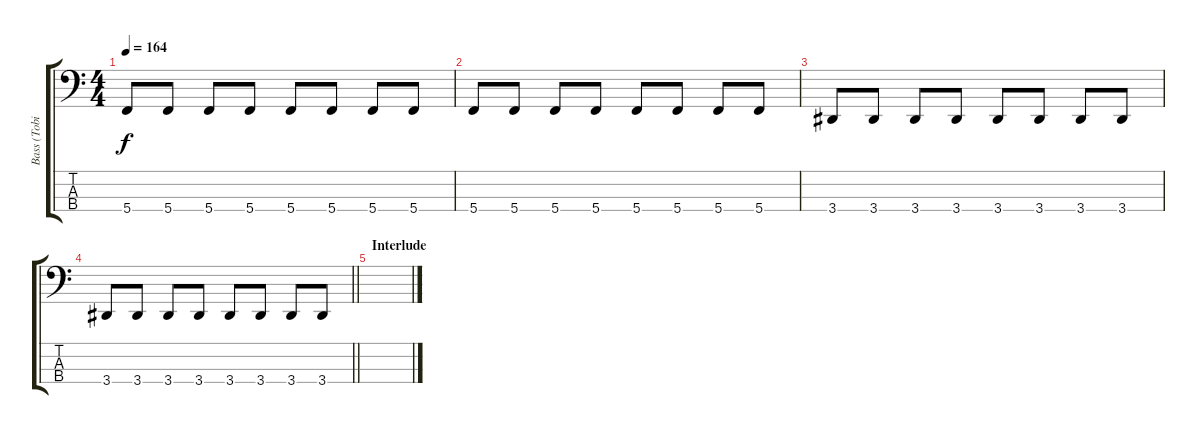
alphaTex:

\track ("Bass (Tobi)" "Bass (Tobi") {instrument electricbassfinger}
\staff {score tabs}
\tuning (F2 C2 G1 C1) {hide}
\ts (4 4)
\tempo 164
\clef f4
\ks c
5.4.8{dy f} 5.4.8 5.4.8 5.4.8 5.4.8 5.4.8 5.4.8 5.4.8 |
5.4.8 5.4.8 5.4.8 5.4.8 5.4.8 5.4.8 5.4.8 5.4.8 |
3.4.8 3.4.8 3.4.8 3.4.8 3.4.8 3.4.8 3.4.8 3.4.8 |
\barLineRight lightlight
3.4.8 3.4.8 3.4.8 3.4.8 3.4.8 3.4.8 3.4.8 3.4.8 |
\section ("" "Interlude")
